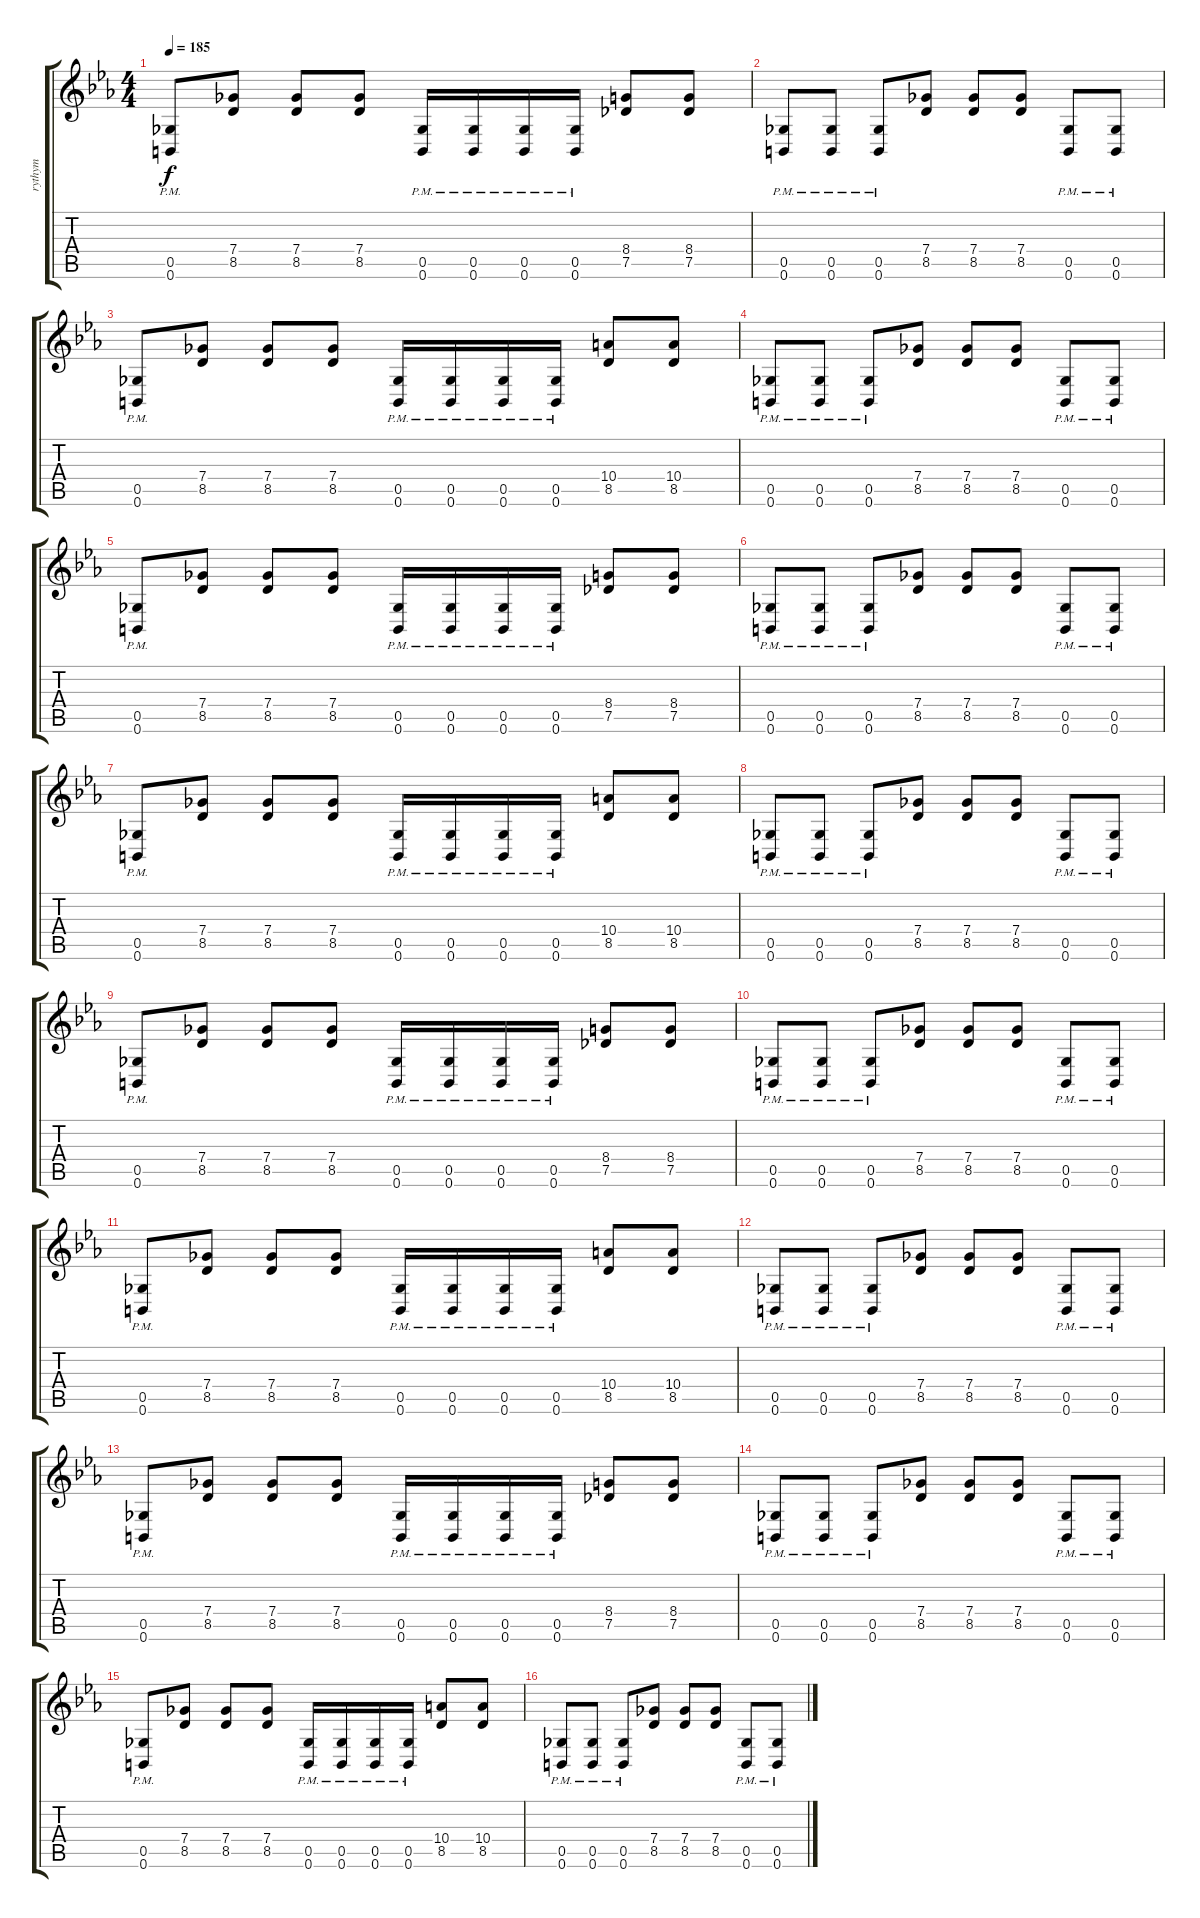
\track ("rythym" "rythym") {instrument overdrivenguitar}
\staff {score tabs}
\tuning (Db4 Ab3 E3 B2 Gb2 B1) {hide}
\ts (4 4)
\tempo 185
\clef g2
\ks cminor
(0.5{pm} 0.6{pm}).8{dy f} (7.4 8.5).8 (7.4 8.5).8 (7.4 8.5).8 (0.5{pm} 0.6{pm}).16 (0.5{pm} 0.6{pm}).16 (0.5{pm} 0.6{pm}).16 (0.5{pm} 0.6{pm}).16 (8.4 7.5).8 (8.4 7.5).8 |
(0.5{pm} 0.6{pm}).8 (0.5{pm} 0.6{pm}).8 (0.5{pm} 0.6{pm}).8 (7.4 8.5).8 (7.4 8.5).8 (7.4 8.5).8 (0.5{pm} 0.6{pm}).8 (0.5{pm} 0.6{pm}).8 |
(0.5{pm} 0.6{pm}).8 (7.4 8.5).8 (7.4 8.5).8 (7.4 8.5).8 (0.5{pm} 0.6{pm}).16 (0.5{pm} 0.6{pm}).16 (0.5{pm} 0.6{pm}).16 (0.5{pm} 0.6{pm}).16 (10.4 8.5).8 (10.4 8.5).8 |
(0.5{pm} 0.6{pm}).8 (0.5{pm} 0.6{pm}).8 (0.5{pm} 0.6{pm}).8 (7.4 8.5).8 (7.4 8.5).8 (7.4 8.5).8 (0.5{pm} 0.6{pm}).8 (0.5{pm} 0.6{pm}).8 |
(0.5{pm} 0.6{pm}).8 (7.4 8.5).8 (7.4 8.5).8 (7.4 8.5).8 (0.5{pm} 0.6{pm}).16 (0.5{pm} 0.6{pm}).16 (0.5{pm} 0.6{pm}).16 (0.5{pm} 0.6{pm}).16 (8.4 7.5).8 (8.4 7.5).8 |
(0.5{pm} 0.6{pm}).8 (0.5{pm} 0.6{pm}).8 (0.5{pm} 0.6{pm}).8 (7.4 8.5).8 (7.4 8.5).8 (7.4 8.5).8 (0.5{pm} 0.6{pm}).8 (0.5{pm} 0.6{pm}).8 |
(0.5{pm} 0.6{pm}).8 (7.4 8.5).8 (7.4 8.5).8 (7.4 8.5).8 (0.5{pm} 0.6{pm}).16 (0.5{pm} 0.6{pm}).16 (0.5{pm} 0.6{pm}).16 (0.5{pm} 0.6{pm}).16 (10.4 8.5).8 (10.4 8.5).8 |
(0.5{pm} 0.6{pm}).8 (0.5{pm} 0.6{pm}).8 (0.5{pm} 0.6{pm}).8 (7.4 8.5).8 (7.4 8.5).8 (7.4 8.5).8 (0.5{pm} 0.6{pm}).8 (0.5{pm} 0.6{pm}).8 |
(0.5{pm} 0.6{pm}).8 (7.4 8.5).8 (7.4 8.5).8 (7.4 8.5).8 (0.5{pm} 0.6{pm}).16 (0.5{pm} 0.6{pm}).16 (0.5{pm} 0.6{pm}).16 (0.5{pm} 0.6{pm}).16 (8.4 7.5).8 (8.4 7.5).8 |
(0.5{pm} 0.6{pm}).8 (0.5{pm} 0.6{pm}).8 (0.5{pm} 0.6{pm}).8 (7.4 8.5).8 (7.4 8.5).8 (7.4 8.5).8 (0.5{pm} 0.6{pm}).8 (0.5{pm} 0.6{pm}).8 |
(0.5{pm} 0.6{pm}).8 (7.4 8.5).8 (7.4 8.5).8 (7.4 8.5).8 (0.5{pm} 0.6{pm}).16 (0.5{pm} 0.6{pm}).16 (0.5{pm} 0.6{pm}).16 (0.5{pm} 0.6{pm}).16 (10.4 8.5).8 (10.4 8.5).8 |
(0.5{pm} 0.6{pm}).8 (0.5{pm} 0.6{pm}).8 (0.5{pm} 0.6{pm}).8 (7.4 8.5).8 (7.4 8.5).8 (7.4 8.5).8 (0.5{pm} 0.6{pm}).8 (0.5{pm} 0.6{pm}).8 |
(0.5{pm} 0.6{pm}).8 (7.4 8.5).8 (7.4 8.5).8 (7.4 8.5).8 (0.5{pm} 0.6{pm}).16 (0.5{pm} 0.6{pm}).16 (0.5{pm} 0.6{pm}).16 (0.5{pm} 0.6{pm}).16 (8.4 7.5).8 (8.4 7.5).8 |
(0.5{pm} 0.6{pm}).8 (0.5{pm} 0.6{pm}).8 (0.5{pm} 0.6{pm}).8 (7.4 8.5).8 (7.4 8.5).8 (7.4 8.5).8 (0.5{pm} 0.6{pm}).8 (0.5{pm} 0.6{pm}).8 |
(0.5{pm} 0.6{pm}).8 (7.4 8.5).8 (7.4 8.5).8 (7.4 8.5).8 (0.5{pm} 0.6{pm}).16 (0.5{pm} 0.6{pm}).16 (0.5{pm} 0.6{pm}).16 (0.5{pm} 0.6{pm}).16 (10.4 8.5).8 (10.4 8.5).8 |
(0.5{pm} 0.6{pm}).8 (0.5{pm} 0.6{pm}).8 (0.5{pm} 0.6{pm}).8 (7.4 8.5).8 (7.4 8.5).8 (7.4 8.5).8 (0.5{pm} 0.6{pm}).8 (0.5{pm} 0.6{pm}).8
